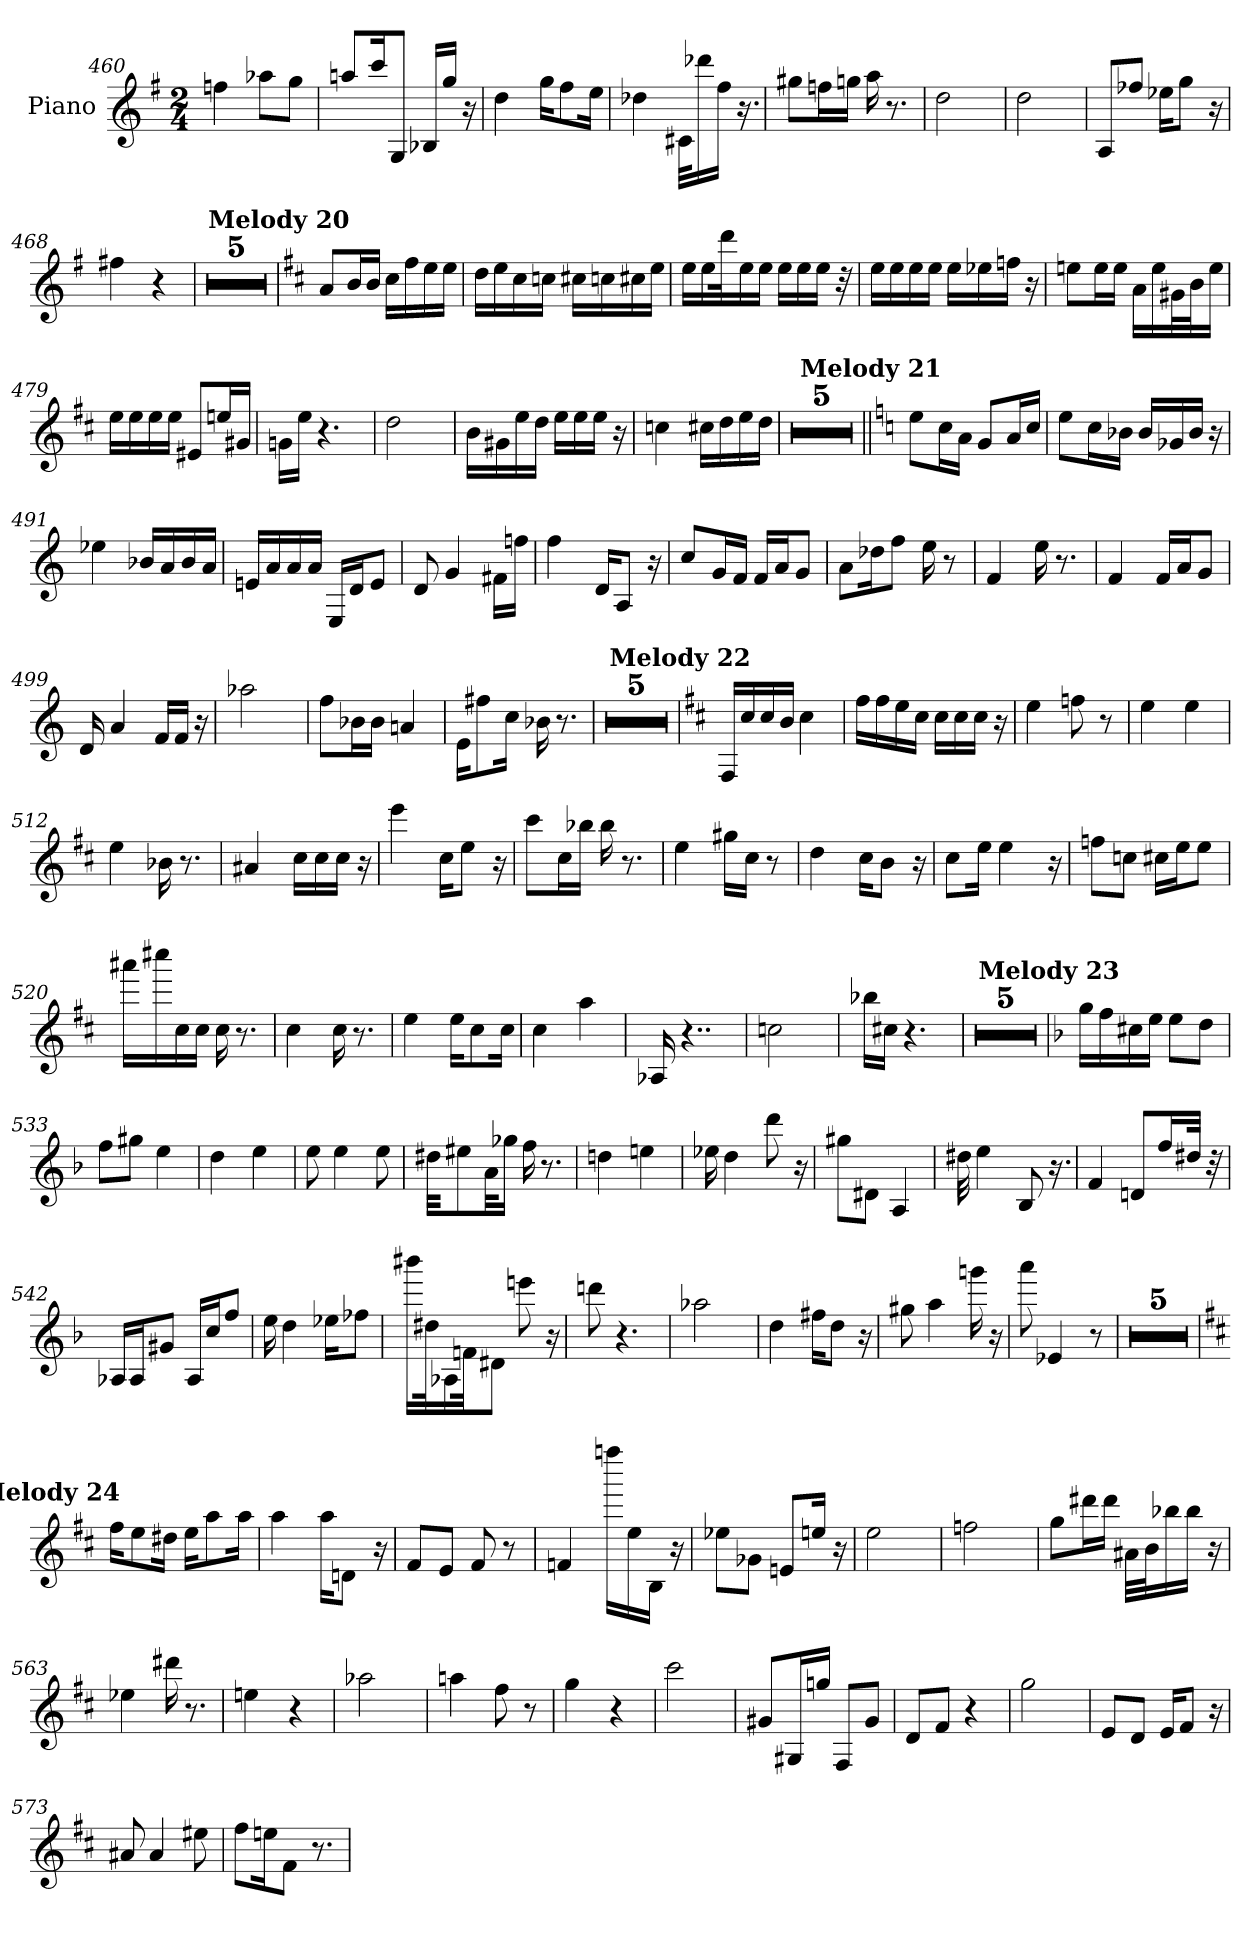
**kern
*part1
*staff1
*I"Piano
*I'Pno
*clefG2
*k[f#]
*G:
*M2/4
=460
4ffn\
8aa-X\L
8gg\J
=461
8aan/L
16ccc/K
8G/J
16B-X/LL
16gg/JJ
16r
=462
4dd\
16gg\KL
8ff#\
16ee\Jk
=463
4dd-X\
32c#X\KLL
16ddd-X\
16ff#\JJ
16.r
=464
8gg#X\L
16ffn\L
16ggn\JJ
16aa\
8.r
=465
2dd\
!!LO:LB:g=z
=466
2dd\
=467
8A/L
8ff-X/J
16ee-X\KL
8gg\J
16r
=468
4ff#X\
4r
=469
2r
=470
2r
=471
2r
=472
2r
=473
2r
!!LO:REH:place=s1:b:enc=none:fs=14:t=Melody 20
=474
*k[f#c#]
*D:
8a/L
16b/L
16b/JJ
16cc#\LL
16ff#\
16ee\
16ee\JJ
!!LO:LB:g=z
=475
16dd\LL
16ee\
16cc#\
16ccn\JJ
16cc#X\LL
16ccn\
16cc#X\
16ee\JJ
=476
16ee\LL
16ee\
32ddd\K
16ee\
16ee\JJ
16ee\LL
16ee\
16ee\JJ
32r
=477
16ee\LL
16ee\
16ee\
16ee\JJ
16ee\LL
16ee-X\
16ffn\JJ
16r
=478
8een\L
16ee\L
16ee\JJ
16a\LL
16ee\
32g#X\L
32b\J
16ee\JJ
=479
16ee\LL
16ee\
16ee\
16ee\JJ
8e#X/L
16een/L
16g#X/JJ
!!LO:LB:g=z
=480
16gn\LL
16ee\JJ
4.r
=481
2dd\
=482
16b\LL
16g#X\
16ee\
16dd\JJ
16ee\LL
16ee\
16ee\JJ
16r
=483
4ccn\
16cc#X\LL
16dd\
16ee\
16dd\JJ
=484
2r
=485
2r
=486
2r
=487
2r
=488
2r
!!LO:LB:g=z
!!LO:REH:place=s1:b:enc=none:fs=14:t=Melody 21
=489||
*k[]
*C:
8ee\L
16cc\L
16a\JJ
8g/L
16a/L
16cc/JJ
=490
8ee\L
16cc\L
16b-X\JJ
16b-/LL
16g-X/
16b-/JJ
16r
=491
4ee-X\
16b-X/LL
16a/
16b-/
16a/JJ
=492
16en/LL
16a/
16a/
16a/JJ
16E/LL
16d/J
8e/J
=493
8d/
4g/
16f#X\LL
16ffn\JJ
=494
4ff\
16d/KL
8A/J
16r
!!LO:LB:g=z
=495
8cc/L
16g/L
16f/JJ
16f/LL
16a/J
8g/J
=496
8a\L
16dd-X\K
8ff\J
16ee\
8r
=497
4f/
16ee\
8.r
=498
4f/
16f/LL
16a/J
8g/J
=499
16d/
4a/
16f/LL
16f/JJ
16r
=500
2aa-X\
=501
8ff\L
16b-X\L
16b-\JJ
4an/
!!LO:LB:g=z
=502
16e\KL
8ff#X\
16cc\Jk
16b-X\
8.r
=503
2r
=504
2r
=505
2r
=506
2r
=507
2r
!!LO:REH:place=s1:b:enc=none:fs=14:t=Melody 22
=508
*k[f#c#]
*D:
16F#/LL
16cc#/
16cc#/
16b/JJ
4cc#\
=509
16ff#\LL
16ff#\
16ee\
16cc#\JJ
16cc#\LL
16cc#\
16cc#\JJ
16r
=510
4ee\
8ffn\
8r
!!LO:LB:g=z
=511
4ee\
4ee\
=512
4ee\
16b-X\
8.r
=513
4a#X/
16cc#\LL
16cc#\
16cc#\JJ
16r
=514
4eee\
16cc#\KL
8ee\J
16r
=515
8ccc#\L
16cc#\L
16bb-X\JJ
16bb-\
8.r
=516
4ee\
16gg#X\LL
16cc#\JJ
8r
=517
4dd\
16cc#\KL
8b\J
16r
!!LO:PB:g=z
=518
8cc#\L
16ee\Jk
4ee\
16r
=519
8ffn\L
8ccn\J
16cc#X\LL
16ee\J
8ee\J
=520
16aaa#X\LL
16cccc#X\
16cc#\
16cc#\JJ
16cc#\
8.r
=521
4cc#\
16cc#\
8.r
=522
4ee\
16ee\KL
8cc#\
16cc#\Jk
=523
4cc#\
4aa\
=524
16A-X/
4..r
=525
2ccn\
!!LO:LB:g=z
=526
16bb-X\LL
16cc#X\JJ
4.r
=527
2r
=528
2r
=529
2r
=530
2r
=531
2r
!!LO:REH:place=s1:b:enc=none:fs=14:t=Melody 23
=532
*k[b-]
*F:
16gg\LL
16ff\
16cc#X\
16ee\JJ
8ee\L
8dd\J
=533
8ff\L
8gg#X\J
4ee\
=534
4dd\
4ee\
!!LO:LB:g=z
=535
8ee\
4ee\
8ee\
=536
32dd#X\KKL
8ee#X\
32a\KL
16gg-X\JJ
16ff\
8.r
=537
4ddn\
4een\
=538
16ee-X\
4dd\
8ddd\
16r
=539
8gg#X\L
8d#X\J
4A/
=540
32dd#X\
4ee\
8B-/
16.r
=541
4f/
8dn/L
16ff/L
32dd#X/JJk
32r
!!LO:LB:g=z
=542
16A-X/LL
16A-/J
8g#X/J
16A-/LL
16cc/J
8ff/J
=543
16ee\
4dd\
16ee-X\KL
8ff-X\J
=544
16bbb#X\LL
32dd#X\K
16A-X\
32fn\JK
8d#X\J
8eeen\
16r
=545
8dddn\
4.r
=546
2aa-X\
=547
4dd\
16ff#X\KL
8dd\J
16r
=548
8gg#X\
4aa\
16gggn\
16r
!!LO:LB:g=z
=549
8aaa\
4e-X/
8r
=550
2r
=551
2r
=552
2r
=553
2r
=554
2r
!!LO:REH:place=s1:b:enc=none:fs=14:t=Melody 24
=555
*k[f#c#]
*D:
16ff#\KL
8ee\
16dd#X\Jk
16ee\KL
8aa\
16aa\Jk
=556
4aa\
16aa\KL
8dn\J
16r
=557
8f#/L
8e/J
8f#/
8r
!!LO:LB:g=z
=558
4fn/
16ffffn\LL
16ee\
16B\JJ
16r
=559
8ee-X\L
8g-X\J
8en/L
16een/Jk
16r
=560
2ee\
=561
2ffn\
=562
8gg\L
16ddd#X\L
16ddd#\JJ
32a#X\LLL
32b\J
16bb-X\
16bb-\JJ
16r
=563
4ee-X\
16ddd#X\
8.r
=564
4een\
4r
=565
2aa-X\
!!LO:LB:g=z
=566
4aan\
8ff#\
8r
=567
4gg\
4r
=568
2ccc#\
=569
8g#X/L
16G#X/L
16ggn/JJ
8F#/L
8g#/J
=570
8d/L
8f#/J
4r
=571
2gg\
=572
8e/L
8d/J
16e/KL
8f#/J
16r
=573
8a#X/
4a#/
8ee#X\
!!LO:LB:g=z
=574
8ff#\L
16een\K
8f#\J
8.r
=
*-
